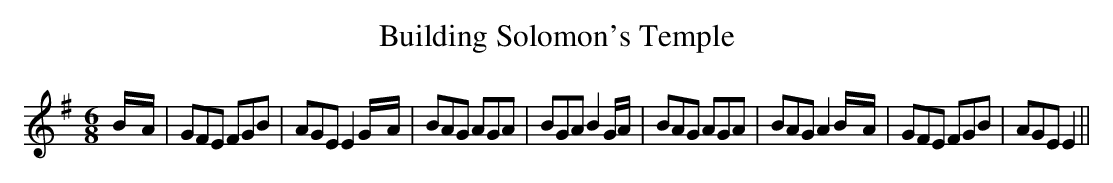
X:1
T:Building Solomon's Temple
M:6/8
L:1/8
K:G
B/2-A/2| GFE FGB| AGE E2G/2-A/2| BAG AGA| BGA B2 G/2A/2| BAG AGA| BAG A2B/2-A/2|\
 GFE FGB| AGE E2||
